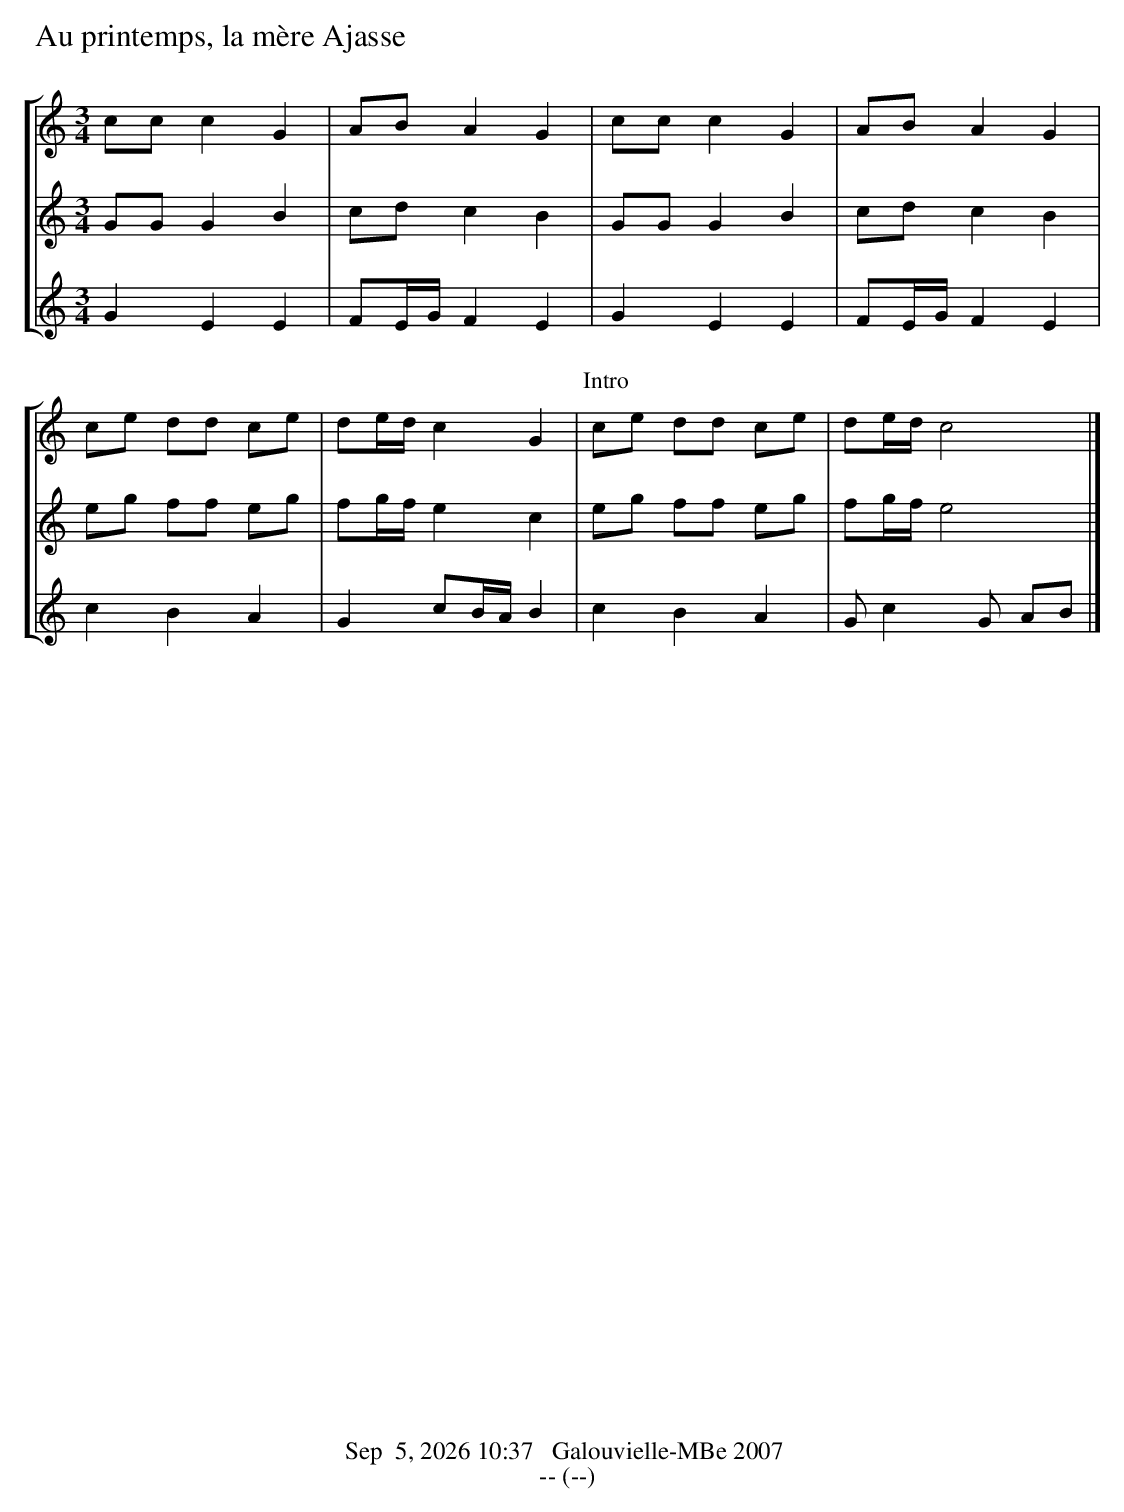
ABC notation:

X:1
T:Au printemps, la mère Ajasse
M:3/4
L:1/4
K:C
%%staves [1 2 3]
V:1
c/c/cG | A/B/AG | c/c/cG | A/B/AG |
c/e/ d/d/ c/e/ | d/e//d// c G |[P:Intro] c/e/ d/d/ c/e/ | d/e//d// c2 |]
V:3
GEE | F/E//G//FE | GEE | F/E//G//FE |
cBA | Gc/B//A//B | cBA | G/c G/ A/B/ |]
V:2
G/G/GB | c/d/cB | G/G/GB | c/d/cB |
e/g/ f/f/ e/g/ | f/g/4f/4 ec | e/g/ f/f/ e/g/ | f/g/4f/4 e2 |]
